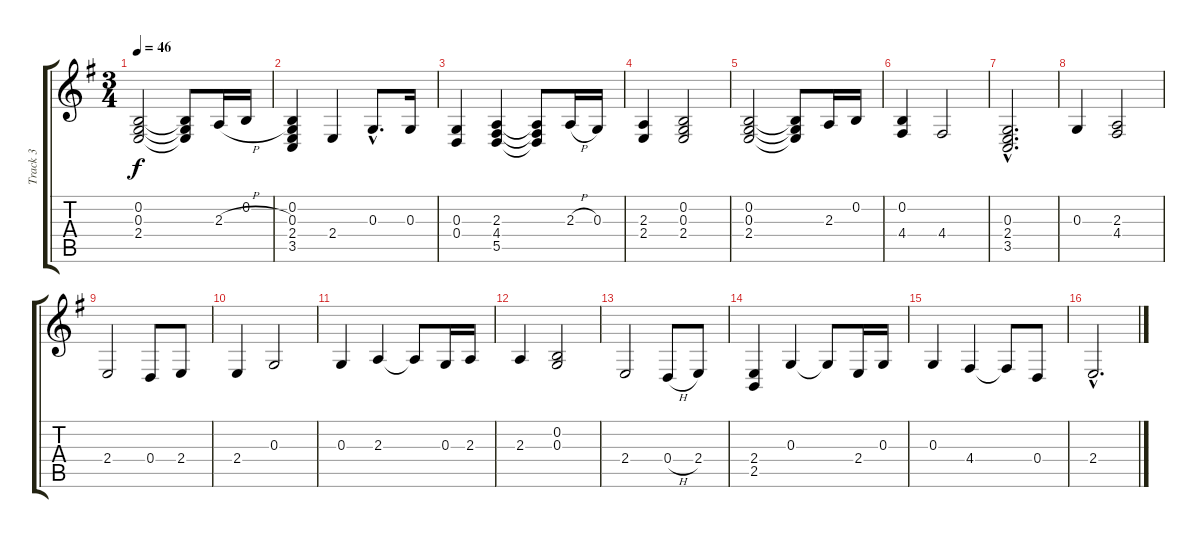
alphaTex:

\track ("Track 3" "Track 3") {instrument acousticgrandpiano}
\staff {score tabs}
\tuning (E4 B3 G3 D3 A2 E2) {hide}
\ts (3 4)
\tempo 46
\clef g2
\ks g
(0.2 0.3 2.4).2{dy f instrument acousticgrandpiano} (0.2{t} 0.3{t} 2.4{t}).8 2.3{h}.16 0.2.16 |
(0.2 0.3 2.4 3.5).4 2.4.4 0.3{hac}.8{d} 0.3.16 |
(0.3 0.4).4 (2.3 4.4 5.5).4 (2.3{t} 4.4{t} 5.5{t}).8 2.3{h}.16 0.3.16 |
(2.3 2.4).4 (0.2 0.3 2.4).2 |
(0.2 0.3 2.4).2 (0.2{t} 0.3{t} 2.4{t}).8 2.3.16 0.2.16 |
(0.2 4.4).4 4.4.2 |
(0.3{hac} 2.4{hac} 3.5{hac}).2{d} |
0.3.4 (2.3 4.4).2 |
2.4.2 0.4.8 2.4.8 |
2.4.4 0.3.2 |
0.3.4 2.3.4 2.3{t}.8 0.3.16 2.3.16 |
2.3.4 (0.2 0.3).2 |
2.4.2 0.4{h}.8 2.4.8 |
(2.4 2.5).4 0.3.4 0.3{t}.8 2.4.16 0.3.16 |
0.3.4 4.4.4 4.4{t}.8 0.4.8 |
2.4{hac}.2{d}
